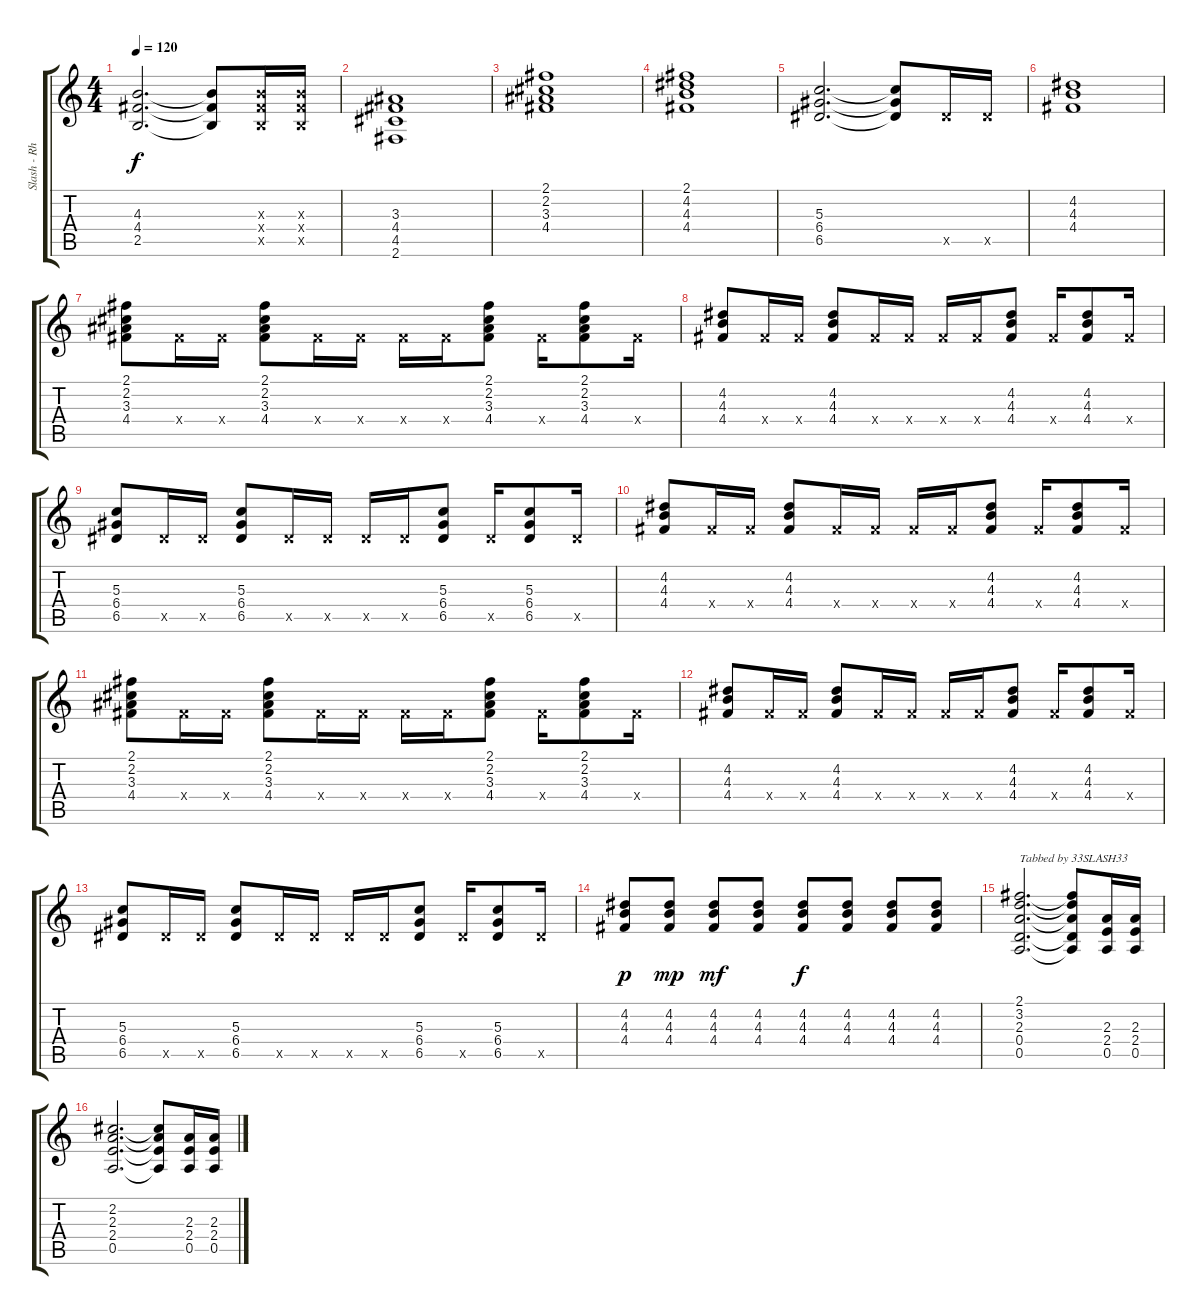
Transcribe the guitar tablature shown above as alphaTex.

\track ("Slash - Rhythm 2" "Slash - Rh") {instrument distortionguitar}
\staff {score tabs}
\tuning (E4 B3 G3 D3 A2 E2) {hide}
\ts (4 4)
\tempo 120
\clef g2
\ks c
(4.3 4.4 2.5).2{d dy f} (4.3{t} 4.4{t} 2.5{t}).8 (4.3{x} 4.4{x} 2.5{x}).16 (4.3{x} 4.4{x} 2.5{x}).16 |
(3.3 4.4 4.5 2.6).1 |
(2.1 2.2 3.3 4.4).1 |
(2.1 4.2 4.3 4.4).1 |
(5.3 6.4 6.5).2{d} (5.3{t} 6.4{t} 6.5{t}).8 6.5{x}.16 6.5{x}.16 |
(4.2 4.3 4.4).1 |
(2.1 2.2 3.3 4.4).8 4.4{x}.16 4.4{x}.16 (2.1 2.2 3.3 4.4).8 4.4{x}.16 4.4{x}.16 4.4{x}.16 4.4{x}.16 (2.1 2.2 3.3 4.4).8 4.4{x}.16 (2.1 2.2 3.3 4.4).8 4.4{x}.16 |
(4.2 4.3 4.4).8 4.4{x}.16 4.4{x}.16 (4.2 4.3 4.4).8 4.4{x}.16 4.4{x}.16 4.4{x}.16 4.4{x}.16 (4.2 4.3 4.4).8 4.4{x}.16 (4.2 4.3 4.4).8 4.4{x}.16 |
(5.3 6.4 6.5).8 6.5{x}.16 6.5{x}.16 (5.3 6.4 6.5).8 6.5{x}.16 6.5{x}.16 6.5{x}.16 6.5{x}.16 (5.3 6.4 6.5).8 6.5{x}.16 (5.3 6.4 6.5).8 6.5{x}.16 |
(4.2 4.3 4.4).8 4.4{x}.16 4.4{x}.16 (4.2 4.3 4.4).8 4.4{x}.16 4.4{x}.16 4.4{x}.16 4.4{x}.16 (4.2 4.3 4.4).8 4.4{x}.16 (4.2 4.3 4.4).8 4.4{x}.16 |
(2.1 2.2 3.3 4.4).8 4.4{x}.16 4.4{x}.16 (2.1 2.2 3.3 4.4).8 4.4{x}.16 4.4{x}.16 4.4{x}.16 4.4{x}.16 (2.1 2.2 3.3 4.4).8 4.4{x}.16 (2.1 2.2 3.3 4.4).8 4.4{x}.16 |
(4.2 4.3 4.4).8 4.4{x}.16 4.4{x}.16 (4.2 4.3 4.4).8 4.4{x}.16 4.4{x}.16 4.4{x}.16 4.4{x}.16 (4.2 4.3 4.4).8 4.4{x}.16 (4.2 4.3 4.4).8 4.4{x}.16 |
(5.3 6.4 6.5).8 6.5{x}.16 6.5{x}.16 (5.3 6.4 6.5).8 6.5{x}.16 6.5{x}.16 6.5{x}.16 6.5{x}.16 (5.3 6.4 6.5).8 6.5{x}.16 (5.3 6.4 6.5).8 6.5{x}.16 |
(4.2 4.3 4.4).8{dy p} (4.2 4.3 4.4).8{dy mp} (4.2 4.3 4.4).8{dy mf} (4.2 4.3 4.4).8 (4.2 4.3 4.4).8{dy f} (4.2 4.3 4.4).8 (4.2 4.3 4.4).8 (4.2 4.3 4.4).8 |
(2.1 3.2 2.3 0.4 0.5).2{d txt "Tabbed by 33SLASH33"} (2.1{t} 3.2{t} 2.3{t} 0.4{t} 0.5{t}).8 (2.3 2.4 0.5).16 (2.3 2.4 0.5).16 |
(2.2 2.3 2.4 0.5).2{d} (2.2{t} 2.3{t} 2.4{t} 0.5{t}).8 (2.3 2.4 0.5).16 (2.3 2.4 0.5).16
